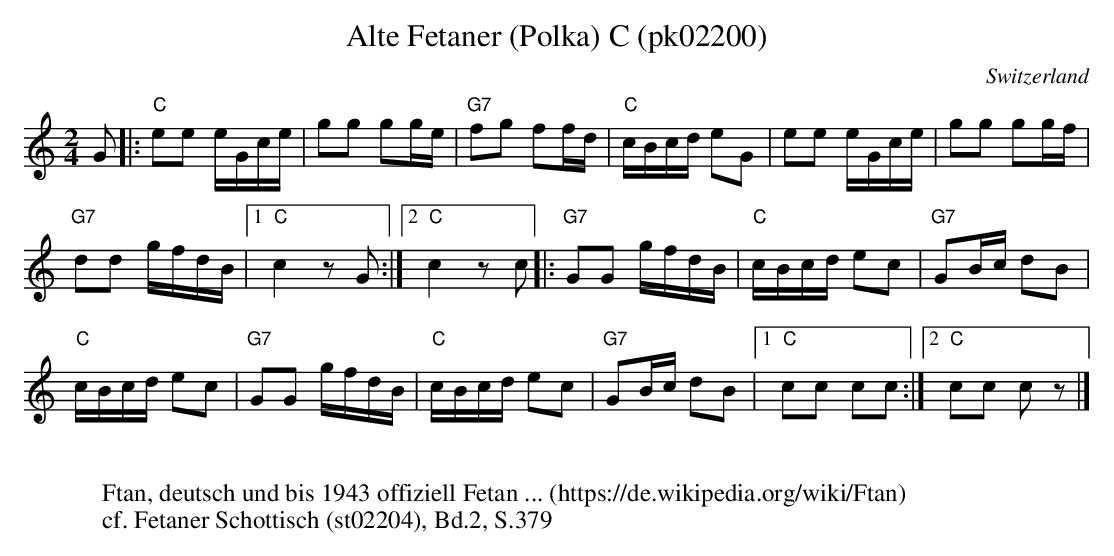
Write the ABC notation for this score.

X:1
T:Alte Fetaner (Polka) C (pk02200)
O:Switzerland
M:2/4
L:1/16
K:C major
G2 |: "C"e2e2 eGce | g2g2 g2ge | "G7"f2g2 f2fd | "C"cBcd e2G2 | e2e2 eGce | g2g2 g2gf |
"G7"d2d2 gfdB |1 "C"c4z2G2 :|2 "C"c4z2c2 |: "G7"G2G2 gfdB | "C"cBcd e2c2 | "G7"G2Bc d2B2 |
"C"cBcd e2c2 | "G7"G2G2 gfdB | "C"cBcd e2c2 | "G7"G2Bc d2B2 |1 "C"c2c2 c2c2 :|2 "C"c2c2 c2z2 |]
W:
W: Ftan, deutsch und bis 1943 offiziell Fetan ... (https://de.wikipedia.org/wiki/Ftan)
W:cf. Fetaner Schottisch (st02204), Bd.2, S.379
